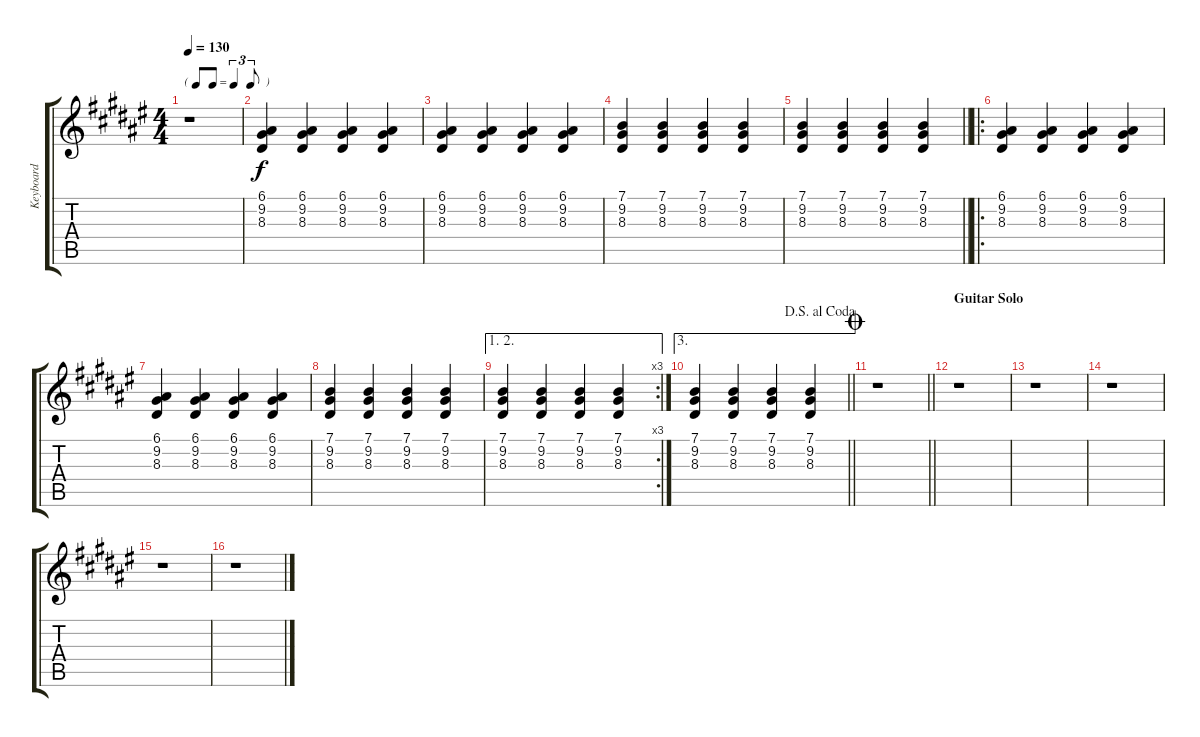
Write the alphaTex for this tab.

\track ("Keyboard" "Keyboard") {instrument electricgrandpiano}
\staff {score tabs}
\tuning (E4 B3 G3 D3 A2 E2) {hide}
\ts (4 4)
\tf triplet8th
\tempo 130
\clef g2
\ks f#
r.1{dy f} |
(6.1 9.2 8.3).4 (6.1 9.2 8.3).4 (6.1 9.2 8.3).4 (6.1 9.2 8.3).4 |
(6.1 9.2 8.3).4 (6.1 9.2 8.3).4 (6.1 9.2 8.3).4 (6.1 9.2 8.3).4 |
(7.1 9.2 8.3).4 (7.1 9.2 8.3).4 (7.1 9.2 8.3).4 (7.1 9.2 8.3).4 |
\barLineRight lightlight
(7.1 9.2 8.3).4 (7.1 9.2 8.3).4 (7.1 9.2 8.3).4 (7.1 9.2 8.3).4 |
\ro
(6.1 9.2 8.3).4 (6.1 9.2 8.3).4 (6.1 9.2 8.3).4 (6.1 9.2 8.3).4 |
(6.1 9.2 8.3).4 (6.1 9.2 8.3).4 (6.1 9.2 8.3).4 (6.1 9.2 8.3).4 |
(7.1 9.2 8.3).4 (7.1 9.2 8.3).4 (7.1 9.2 8.3).4 (7.1 9.2 8.3).4 |
\ae (1 2)
\rc 3
(7.1 9.2 8.3).4 (7.1 9.2 8.3).4 (7.1 9.2 8.3).4 (7.1 9.2 8.3).4 |
\ae 3
\jump dalsegnoalcoda
\barLineRight lightlight
(7.1 9.2 8.3).4 (7.1 9.2 8.3).4 (7.1 9.2 8.3).4 (7.1 9.2 8.3).4 |
\jump coda
\barLineRight lightlight
r.1 |
\section ("" "Guitar Solo")
r.1 |
r.1 |
r.1 |
r.1 |
r.1
